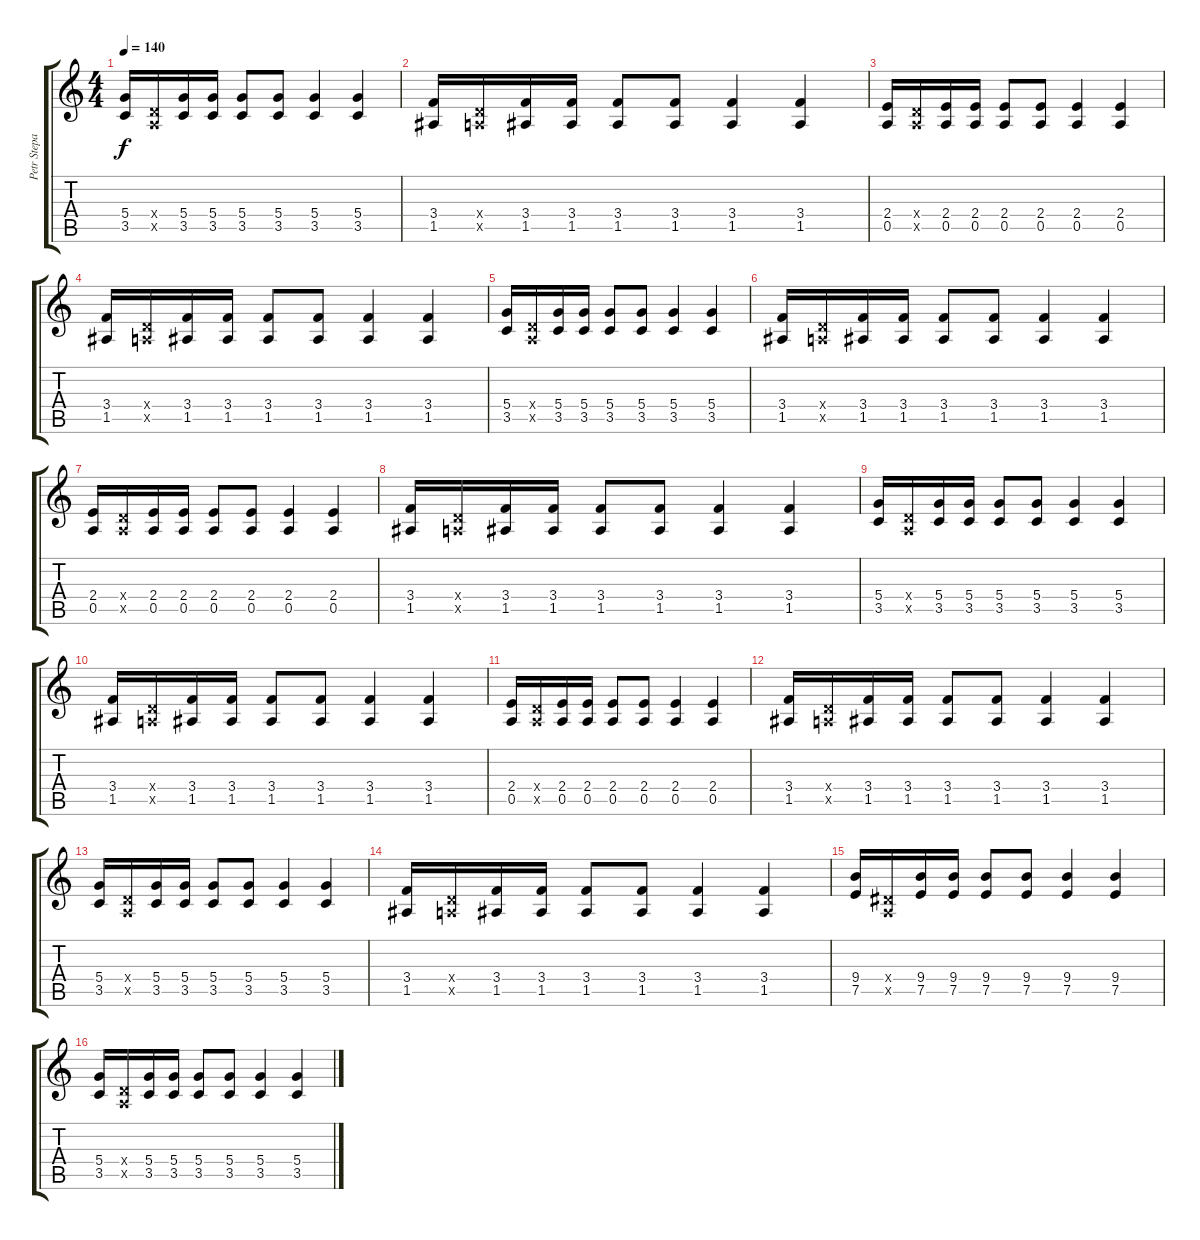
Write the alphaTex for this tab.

\track ("Petr Stepan" "Petr Stepa") {instrument distortionguitar}
\staff {score tabs}
\tuning (E4 B3 G3 D3 A2 E2) {hide}
\ts (4 4)
\tempo 140
\clef g2
\ks c
(5.4 3.5).16{dy f} (0.4{x} 0.5{x}).16 (5.4 3.5).16 (5.4 3.5).16 (5.4 3.5).8 (5.4 3.5).8 (5.4 3.5).4 (5.4 3.5).4 |
(3.4 1.5).16 (0.4{x} 0.5{x}).16 (3.4 1.5).16 (3.4 1.5).16 (3.4 1.5).8 (3.4 1.5).8 (3.4 1.5).4 (3.4 1.5).4 |
(2.4 0.5).16 (0.4{x} 0.5{x}).16 (2.4 0.5).16 (2.4 0.5).16 (2.4 0.5).8 (2.4 0.5).8 (2.4 0.5).4 (2.4 0.5).4 |
(3.4 1.5).16 (0.4{x} 0.5{x}).16 (3.4 1.5).16 (3.4 1.5).16 (3.4 1.5).8 (3.4 1.5).8 (3.4 1.5).4 (3.4 1.5).4 |
(5.4 3.5).16 (0.4{x} 0.5{x}).16 (5.4 3.5).16 (5.4 3.5).16 (5.4 3.5).8 (5.4 3.5).8 (5.4 3.5).4 (5.4 3.5).4 |
(3.4 1.5).16 (0.4{x} 0.5{x}).16 (3.4 1.5).16 (3.4 1.5).16 (3.4 1.5).8 (3.4 1.5).8 (3.4 1.5).4 (3.4 1.5).4 |
(2.4 0.5).16 (0.4{x} 0.5{x}).16 (2.4 0.5).16 (2.4 0.5).16 (2.4 0.5).8 (2.4 0.5).8 (2.4 0.5).4 (2.4 0.5).4 |
(3.4 1.5).16 (0.4{x} 0.5{x}).16 (3.4 1.5).16 (3.4 1.5).16 (3.4 1.5).8 (3.4 1.5).8 (3.4 1.5).4 (3.4 1.5).4 |
(5.4 3.5).16 (0.4{x} 0.5{x}).16 (5.4 3.5).16 (5.4 3.5).16 (5.4 3.5).8 (5.4 3.5).8 (5.4 3.5).4 (5.4 3.5).4 |
(3.4 1.5).16 (0.4{x} 0.5{x}).16 (3.4 1.5).16 (3.4 1.5).16 (3.4 1.5).8 (3.4 1.5).8 (3.4 1.5).4 (3.4 1.5).4 |
(2.4 0.5).16 (0.4{x} 0.5{x}).16 (2.4 0.5).16 (2.4 0.5).16 (2.4 0.5).8 (2.4 0.5).8 (2.4 0.5).4 (2.4 0.5).4 |
(3.4 1.5).16 (0.4{x} 0.5{x}).16 (3.4 1.5).16 (3.4 1.5).16 (3.4 1.5).8 (3.4 1.5).8 (3.4 1.5).4 (3.4 1.5).4 |
(5.4 3.5).16 (0.4{x} 0.5{x}).16 (5.4 3.5).16 (5.4 3.5).16 (5.4 3.5).8 (5.4 3.5).8 (5.4 3.5).4 (5.4 3.5).4 |
(3.4 1.5).16 (0.4{x} 0.5{x}).16 (3.4 1.5).16 (3.4 1.5).16 (3.4 1.5).8 (3.4 1.5).8 (3.4 1.5).4 (3.4 1.5).4 |
(9.4 7.5).16 (1.4{x} 0.5{x}).16 (9.4 7.5).16 (9.4 7.5).16 (9.4 7.5).8 (9.4 7.5).8 (9.4 7.5).4 (9.4 7.5).4 |
(5.4 3.5).16 (0.4{x} 0.5{x}).16 (5.4 3.5).16 (5.4 3.5).16 (5.4 3.5).8 (5.4 3.5).8 (5.4 3.5).4 (5.4 3.5).4
